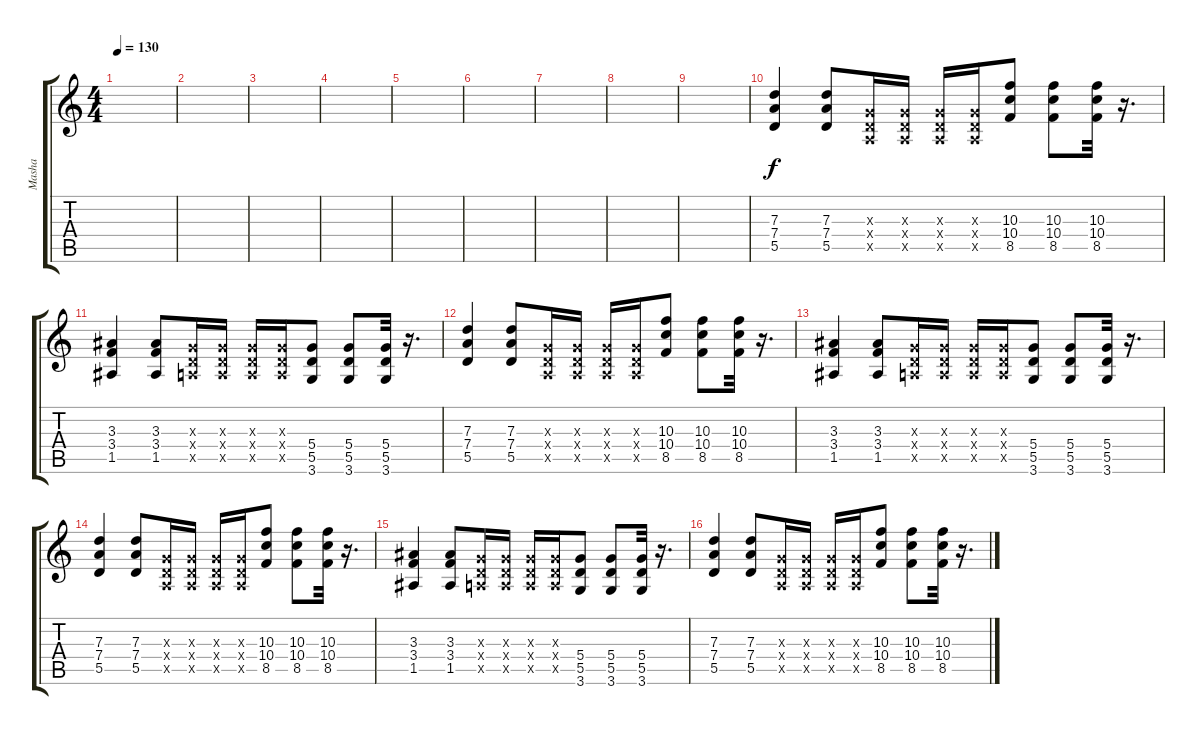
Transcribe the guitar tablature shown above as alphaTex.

\track ("Masha" "Masha") {instrument overdrivenguitar}
\staff {score tabs}
\tuning (E4 B3 G3 D3 A2 E2) {hide}
\ts (4 4)
\tempo 130
\clef g2
\ks c
|
|
|
|
|
|
|
|
|
(7.3 7.4 5.5).4 (7.3 7.4 5.5).8 (0.3{x} 0.4{x} 0.5{x}).16 (0.3{x} 0.4{x} 0.5{x}).16 (0.3{x} 0.4{x} 0.5{x}).16 (0.3{x} 0.4{x} 0.5{x}).16 (10.3 10.4 8.5).8 (10.3 10.4 8.5).8 (10.3 10.4 8.5).32 r.16{d} |
(3.3 3.4 1.5).4 (3.3 3.4 1.5).8 (0.3{x} 0.4{x} 0.5{x}).16 (0.3{x} 0.4{x} 0.5{x}).16 (0.3{x} 0.4{x} 0.5{x}).16 (0.3{x} 0.4{x} 0.5{x}).16 (5.4 5.5 3.6).8 (5.4 5.5 3.6).8 (5.4 5.5 3.6).32 r.16{d} |
(7.3 7.4 5.5).4 (7.3 7.4 5.5).8 (0.3{x} 0.4{x} 0.5{x}).16 (0.3{x} 0.4{x} 0.5{x}).16 (0.3{x} 0.4{x} 0.5{x}).16 (0.3{x} 0.4{x} 0.5{x}).16 (10.3 10.4 8.5).8 (10.3 10.4 8.5).8 (10.3 10.4 8.5).32 r.16{d} |
(3.3 3.4 1.5).4 (3.3 3.4 1.5).8 (0.3{x} 0.4{x} 0.5{x}).16 (0.3{x} 0.4{x} 0.5{x}).16 (0.3{x} 0.4{x} 0.5{x}).16 (0.3{x} 0.4{x} 0.5{x}).16 (5.4 5.5 3.6).8 (5.4 5.5 3.6).8 (5.4 5.5 3.6).32 r.16{d} |
(7.3 7.4 5.5).4{instrument overdrivenguitar} (7.3 7.4 5.5).8 (0.3{x} 0.4{x} 0.5{x}).16 (0.3{x} 0.4{x} 0.5{x}).16 (0.3{x} 0.4{x} 0.5{x}).16 (0.3{x} 0.4{x} 0.5{x}).16 (10.3 10.4 8.5).8 (10.3 10.4 8.5).8 (10.3 10.4 8.5).32 r.16{d} |
(3.3 3.4 1.5).4 (3.3 3.4 1.5).8 (0.3{x} 0.4{x} 0.5{x}).16 (0.3{x} 0.4{x} 0.5{x}).16 (0.3{x} 0.4{x} 0.5{x}).16 (0.3{x} 0.4{x} 0.5{x}).16 (5.4 5.5 3.6).8 (5.4 5.5 3.6).8 (5.4 5.5 3.6).32 r.16{d} |
(7.3 7.4 5.5).4 (7.3 7.4 5.5).8 (0.3{x} 0.4{x} 0.5{x}).16 (0.3{x} 0.4{x} 0.5{x}).16 (0.3{x} 0.4{x} 0.5{x}).16 (0.3{x} 0.4{x} 0.5{x}).16 (10.3 10.4 8.5).8 (10.3 10.4 8.5).8 (10.3 10.4 8.5).32 r.16{d}
